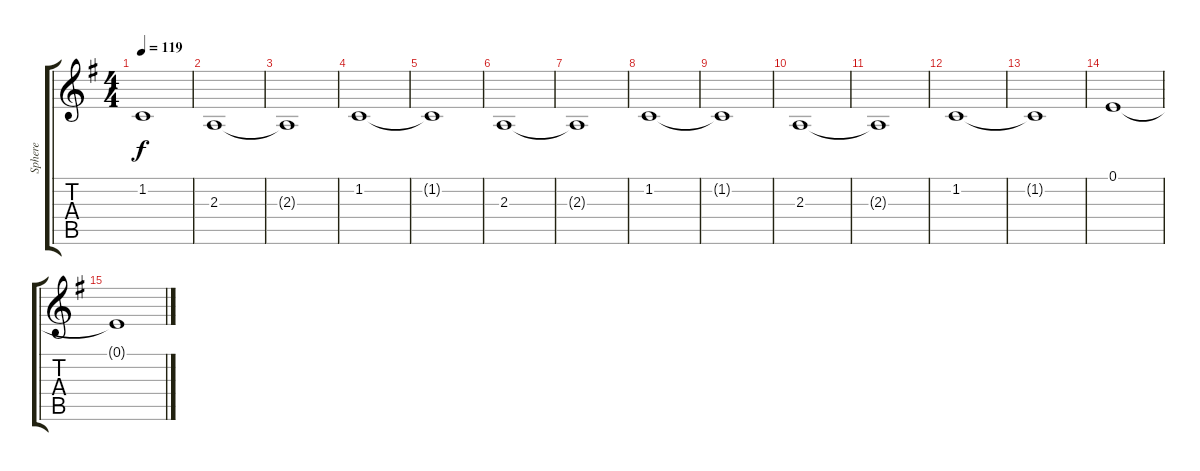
\track ("Sphere" "Sphere") {instrument pad2warm}
\staff {score tabs}
\tuning (E4 B3 G3 D3 A2 E2) {hide}
\ts (4 4)
\tempo 119
\clef g2
\ks g
1.2{t}.1{dy f} |
2.3.1 |
2.3{t}.1 |
1.2.1 |
1.2{t}.1 |
2.3.1 |
2.3{t}.1 |
1.2.1 |
1.2{t}.1 |
2.3.1 |
2.3{t}.1 |
1.2.1 |
1.2{t}.1 |
0.1.1 |
0.1{t}.1
